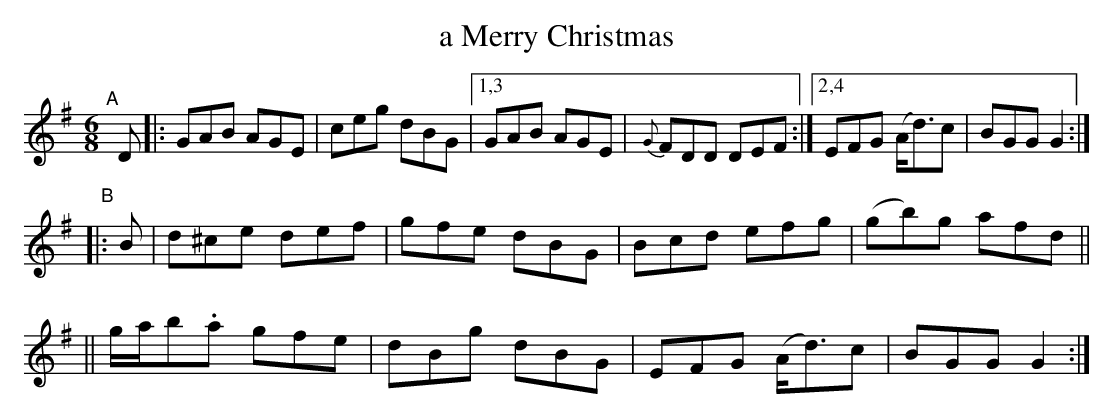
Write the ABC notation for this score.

X:1
T: a Merry Christmas
M: 6/8
L: 1/8
K: G
"^A"[|]D \
|: GAB AGE | ceg dBG |[1,3 GAB AGE | {G}FDD DEF :|[2,4 EFG (A<d)c | BGG G2 :|
"^B"|: B \
|  d^ce    def | gfe dBG | Bcd efg | (gb)g afd ||
|| g/a/b.a gfe | dBg dBG | EFG (A<d)c | BGG G2 :|
